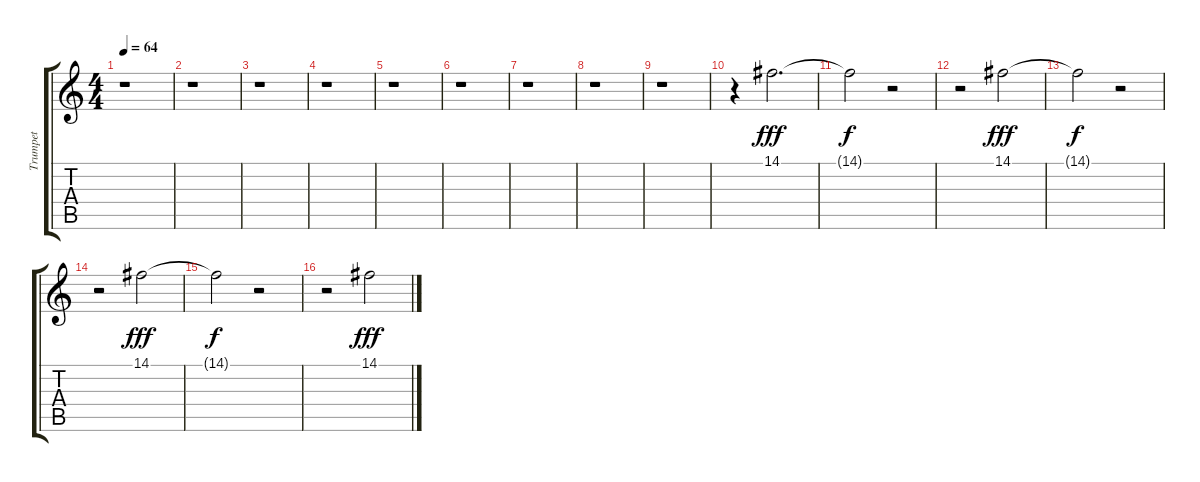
\track ("Trumpet" "Trumpet") {instrument trumpet}
\staff {score tabs}
\tuning (E4 B3 G3 D3 A2 E2) {hide}
\ts (4 4)
\tempo 64
\clef g2
\ks c
r.1{dy f} |
r.1 |
r.1 |
r.1 |
r.1 |
r.1 |
r.1 |
r.1 |
r.1 |
r.4 14.1.2{d dy fff} |
14.1{t}.2{dy f} r.2 |
r.2 14.1.2{dy fff} |
14.1{t}.2{dy f} r.2 |
r.2 14.1.2{dy fff} |
14.1{t}.2{dy f} r.2 |
r.2 14.1.2{dy fff}
